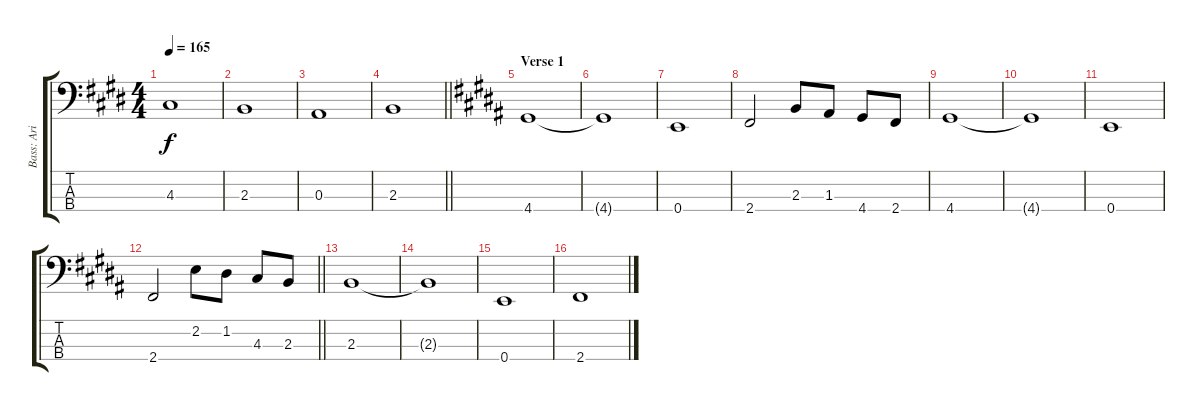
\track ("Bass: Ari Katajamäki" "Bass: Ari ") {instrument electricbassfinger}
\staff {score tabs}
\tuning (G2 D2 A1 E1) {hide}
\ts (4 4)
\tempo 165
\clef f4
\ks c#minor
4.3.1{dy f} |
2.3.1 |
0.3.1 |
\barLineRight lightlight
2.3.1 |
\section ("" "Verse 1")
\ks g#minor
4.4.1 |
4.4{t}.1 |
0.4.1 |
2.4.2 2.3.8 1.3.8 4.4.8 2.4.8 |
4.4.1 |
4.4{t}.1 |
0.4.1 |
\barLineRight lightlight
2.4.2 2.2.8 1.2.8 4.3.8 2.3.8 |
\section ("" "")
2.3.1 |
2.3{t}.1 |
0.4.1 |
2.4.1
